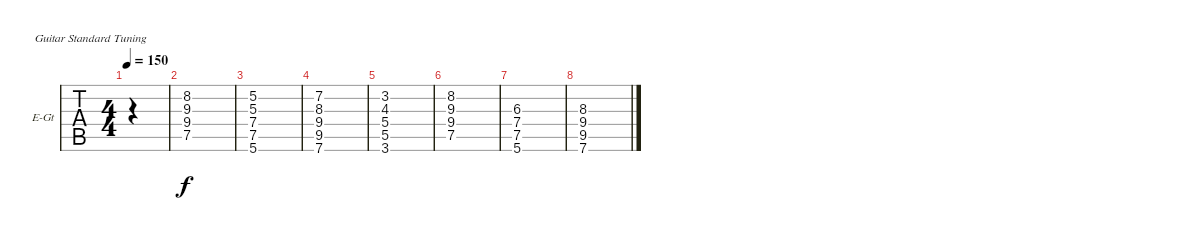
\bracketExtendMode groupsimilarinstruments
\firstSystemTrackNameOrientation horizontal
\otherSystemsTrackNameOrientation horizontal
\track ("Electric Guitar" "E-Gt") {instrument electricguitarclean}
\staff {tabs}
\tuning (E4 B3 G3 D3 A2 E2)
\ts (4 4)
\tempo 150
\clef g2
\scale
0.333333
\ks c
|
\scale
0.333333 (7.5 9.4 9.3 8.2).1 |
\scale
0.333333 (5.6 7.5 7.4 5.3 5.2).1 |
\scale
0.333333 (7.6 9.5 9.4 8.3 7.2).1 |
\scale
0.333333 (3.6 5.5 5.4 4.3 3.2).1 |
\scale
0.333333 (7.5 9.4 9.3 8.2).1 |
\scale
0.333333 (5.6 7.5 7.4 6.3).1 |
\scale
0.333333 (7.6 9.5 9.4 8.3).1 |
\scale
0.333333 |
\scale
0.333333 |
\scale
0.333333 |
\scale
0.333333 |
\scale
0.333333 |
\scale
0.333333 |
\scale
0.333333 |
\scale
0.333333
